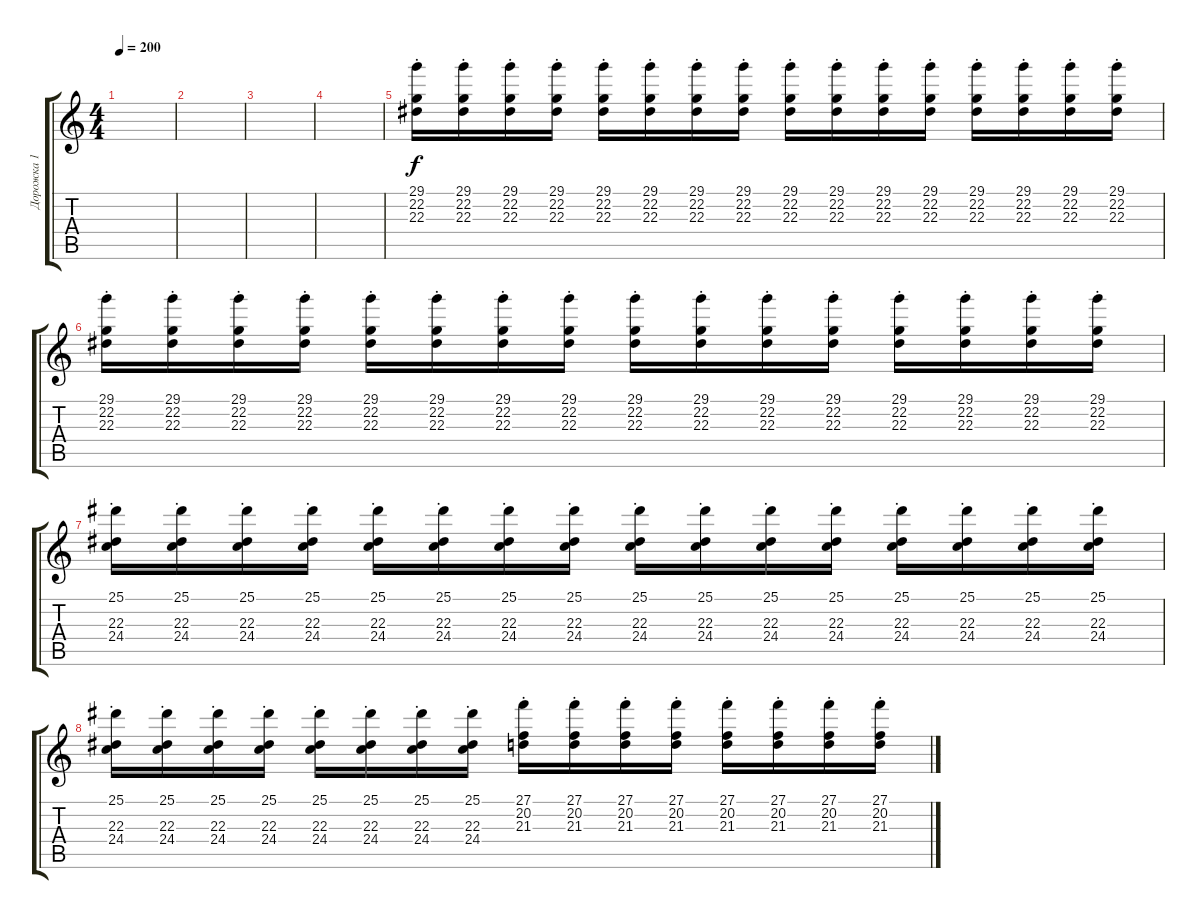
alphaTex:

\track ("Дорожка 1" "Дорожка 1") {instrument lead1square}
\staff {score tabs}
\tuning (D4 A3 F3 C3 G2 C2) {hide}
\ts (4 4)
\tempo 200
\clef g2
\ks c
|
|
|
|
(29.1 22.2{st} 22.3{st}).16{volume 8} (29.1 22.2{st} 22.3{st}).16 (29.1 22.2{st} 22.3{st}).16 (29.1 22.2{st} 22.3{st}).16 (29.1 22.2{st} 22.3{st}).16 (29.1 22.2{st} 22.3{st}).16 (29.1 22.2{st} 22.3{st}).16 (29.1 22.2{st} 22.3{st}).16 (29.1 22.2{st} 22.3{st}).16 (29.1 22.2{st} 22.3{st}).16 (29.1 22.2{st} 22.3{st}).16 (29.1 22.2{st} 22.3{st}).16 (29.1 22.2{st} 22.3{st}).16 (29.1 22.2{st} 22.3{st}).16 (29.1 22.2{st} 22.3{st}).16 (29.1 22.2{st} 22.3{st}).16 |
(29.1 22.2{st} 22.3{st}).16 (29.1 22.2{st} 22.3{st}).16 (29.1 22.2{st} 22.3{st}).16 (29.1 22.2{st} 22.3{st}).16 (29.1 22.2{st} 22.3{st}).16 (29.1 22.2{st} 22.3{st}).16 (29.1 22.2{st} 22.3{st}).16 (29.1 22.2{st} 22.3{st}).16 (29.1 22.2{st} 22.3{st}).16 (29.1 22.2{st} 22.3{st}).16 (29.1 22.2{st} 22.3{st}).16 (29.1 22.2{st} 22.3{st}).16 (29.1 22.2{st} 22.3{st}).16 (29.1 22.2{st} 22.3{st}).16 (29.1 22.2{st} 22.3{st}).16 (29.1 22.2{st} 22.3{st}).16 |
(25.1 22.3{st} 24.4{st}).16 (25.1 22.3{st} 24.4{st}).16 (25.1 22.3{st} 24.4{st}).16 (25.1 22.3{st} 24.4{st}).16 (25.1 22.3{st} 24.4{st}).16 (25.1 22.3{st} 24.4{st}).16 (25.1 22.3{st} 24.4{st}).16 (25.1 22.3{st} 24.4{st}).16 (25.1 22.3{st} 24.4{st}).16 (25.1 22.3{st} 24.4{st}).16 (25.1 22.3{st} 24.4{st}).16 (25.1 22.3{st} 24.4{st}).16 (25.1 22.3{st} 24.4{st}).16 (25.1 22.3{st} 24.4{st}).16 (25.1 22.3{st} 24.4{st}).16 (25.1 22.3{st} 24.4{st}).16 |
(25.1 22.3{st} 24.4{st}).16 (25.1 22.3{st} 24.4{st}).16 (25.1 22.3{st} 24.4{st}).16 (25.1 22.3{st} 24.4{st}).16 (25.1 22.3{st} 24.4{st}).16 (25.1 22.3{st} 24.4{st}).16 (25.1 22.3{st} 24.4{st}).16 (25.1 22.3{st} 24.4{st}).16 (27.1 20.2{st} 21.3{st}).16 (27.1 20.2{st} 21.3{st}).16 (27.1 20.2{st} 21.3{st}).16 (27.1 20.2{st} 21.3{st}).16 (27.1 20.2{st} 21.3{st}).16 (27.1 20.2{st} 21.3{st}).16 (27.1 20.2{st} 21.3{st}).16 (27.1 20.2{st} 21.3{st}).16
